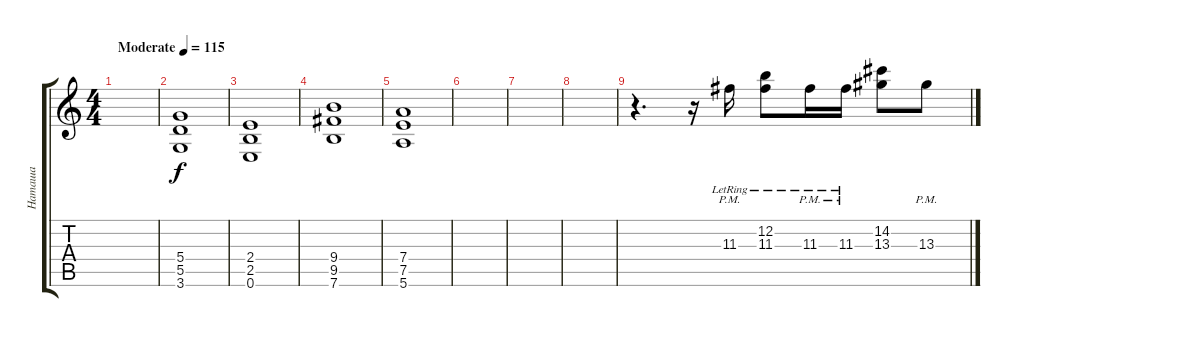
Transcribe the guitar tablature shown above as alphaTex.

\track ("Наташа" "Наташа") {instrument overdrivenguitar}
\staff {score tabs}
\tuning (E4 B3 G3 D3 A2 E2) {hide}
\ts (4 4)
\tempo (115 "Moderate")
\clef g2
\ks c
|
(5.4 5.5 3.6).1 |
(2.4 2.5 0.6).1 |
(9.4 9.5 7.6).1 |
(7.4 7.5 5.6).1 |
|
|
|
r.4{d} r.16 11.3{pm lr}.16 (12.2{lr} 11.3{lr}).8 11.3{pm lr}.16 11.3{pm lr}.16 (14.2 13.3).8 13.3{pm}.8
